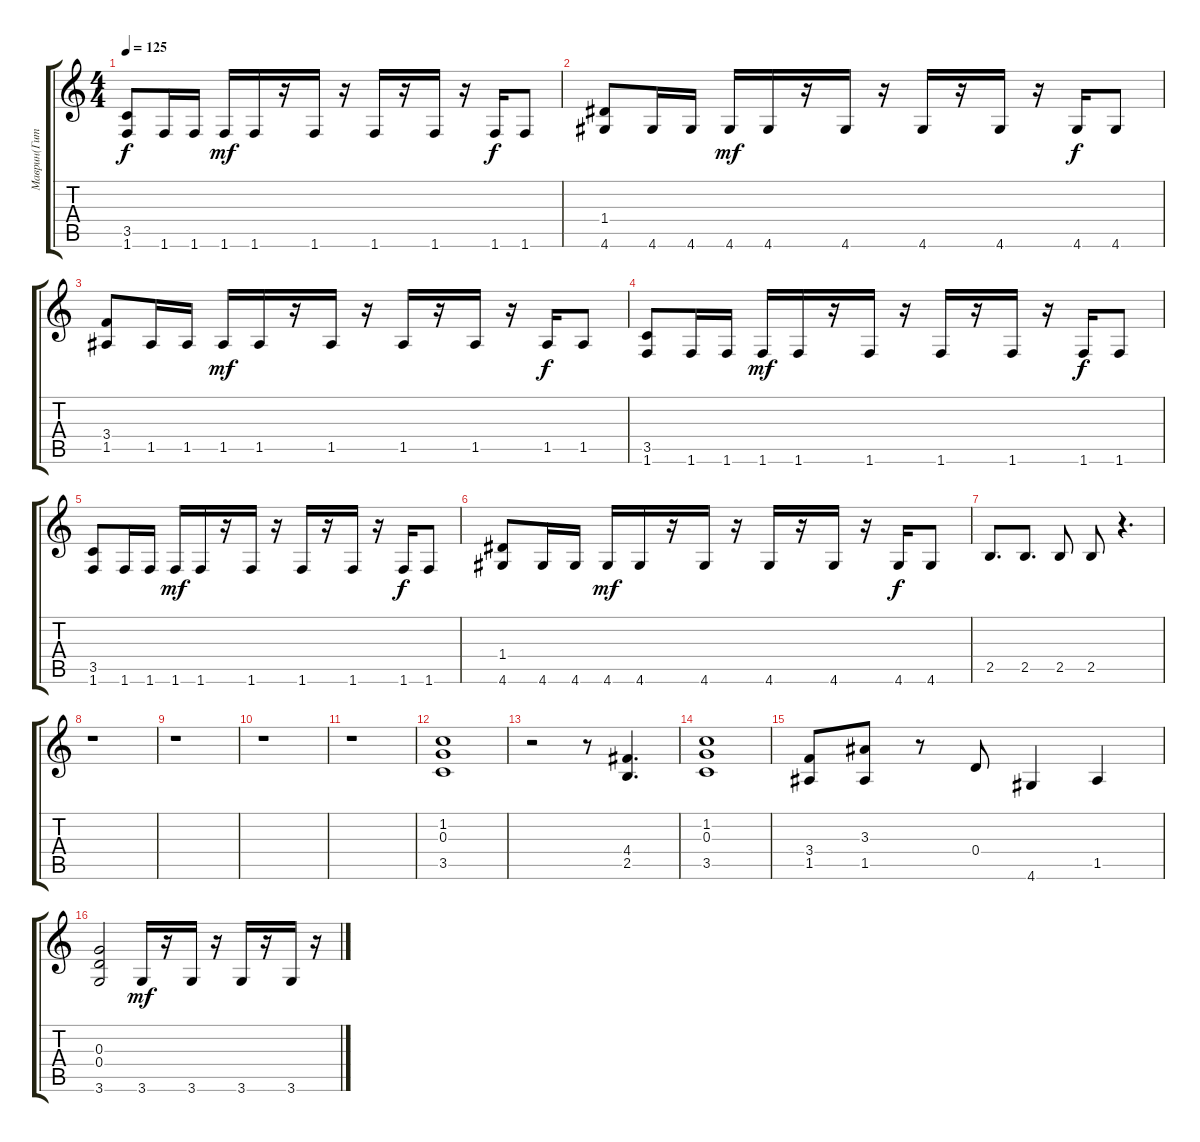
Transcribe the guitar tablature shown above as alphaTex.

\track ("Маврин(Гитара-1)" "Маврин(Гит") {instrument distortionguitar}
\staff {score tabs}
\tuning (E4 B3 G3 D3 A2 E2) {hide}
\ts (4 4)
\tempo 125
\clef g2
\ks c
(3.5 1.6).8{dy f} 1.6.16 1.6.16 1.6.16{dy mf} 1.6.16 r.16 1.6.16 r.16 1.6.16 r.16 1.6.16 r.16 1.6.16{dy f} 1.6.8 |
(1.4 4.6).8 4.6.16 4.6.16 4.6.16{dy mf} 4.6.16 r.16 4.6.16 r.16 4.6.16 r.16 4.6.16 r.16 4.6.16{dy f} 4.6.8 |
(3.4 1.5).8 1.5.16 1.5.16 1.5.16{dy mf} 1.5.16 r.16 1.5.16 r.16 1.5.16 r.16 1.5.16 r.16 1.5.16{dy f} 1.5.8 |
(3.5 1.6).8 1.6.16 1.6.16 1.6.16{dy mf} 1.6.16 r.16 1.6.16 r.16 1.6.16 r.16 1.6.16 r.16 1.6.16{dy f} 1.6.8 |
(3.5 1.6).8 1.6.16 1.6.16 1.6.16{dy mf} 1.6.16 r.16 1.6.16 r.16 1.6.16 r.16 1.6.16 r.16 1.6.16{dy f} 1.6.8 |
(1.4 4.6).8 4.6.16 4.6.16 4.6.16{dy mf} 4.6.16 r.16 4.6.16 r.16 4.6.16 r.16 4.6.16 r.16 4.6.16{dy f} 4.6.8 |
2.5.8{d} 2.5.8{d} 2.5.8 2.5.8 r.4{d} |
r.1 |
r.1 |
r.1 |
r.1 |
(1.2 0.3 3.5).1 |
r.2 r.8 (4.4 2.5).4{d} |
(1.2 0.3 3.5).1 |
(3.4 1.5).8 (3.3 1.5).8 r.8 0.4.8 4.6.4 1.5.4 |
(0.3 0.4 3.6).2 3.6.16{dy mf} r.16 3.6.16 r.16 3.6.16 r.16 3.6.16 r.16
